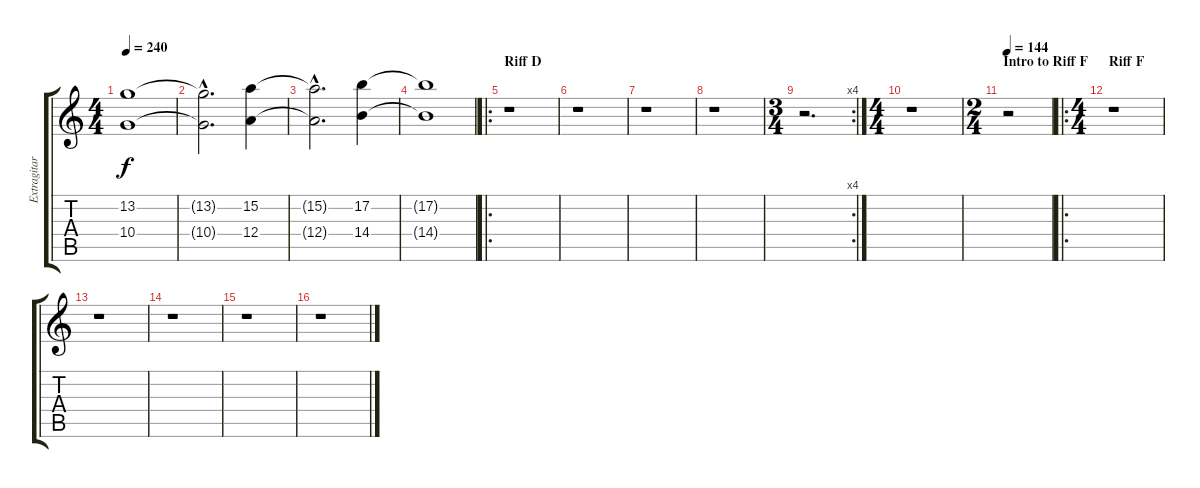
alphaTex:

\track ("Extragitarr" "Extragitar") {instrument distortionguitar}
\staff {score tabs}
\tuning (B3 Gb3 D3 A2 E2 B1) {hide}
\ts (4 4)
\tempo 240
\clef g2
\ks c
(13.2 10.4).1{dy f} |
(13.2{hac t} 10.4{hac t}).2{d} (15.2 12.4).4 |
(15.2{hac t} 12.4{hac t}).2{d} (17.2 14.4).4 |
(17.2{t} 14.4{t}).1 |
\ro
\section ("" "Riff D")
r.1 |
r.1 |
r.1 |
r.1 |
\rc 4
\ts (3 4)
r.2{d} |
\ts (4 4)
r.1 |
\ts (2 4)
\section ("" "Intro to Riff F")
\tempo 144
r.2 |
\ro
\ts (4 4)
\section ("" "Riff F")
r.1 |
r.1 |
r.1 |
r.1 |
r.1
